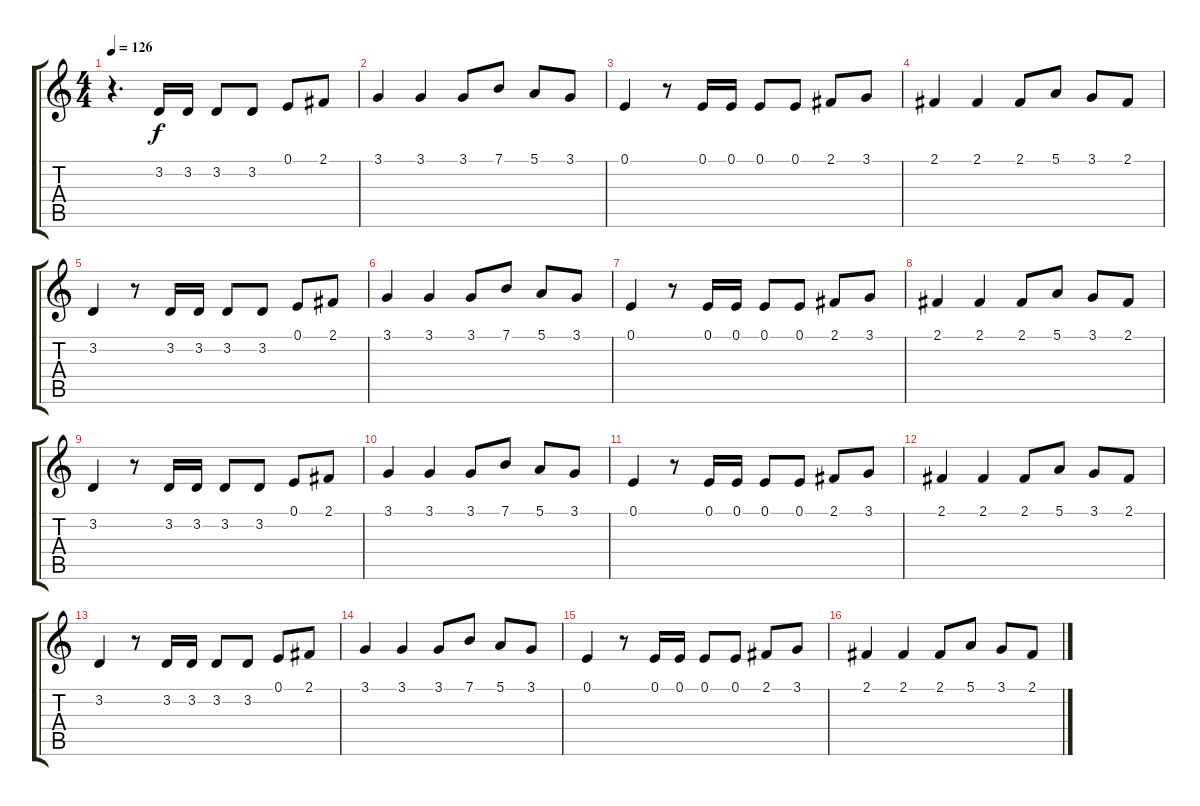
\track "" {instrument lead2sawtooth}
\staff {score tabs}
\tuning (E4 B3 G3 D3 A2 E2) {hide}
\ts (4 4)
\tempo 126
\clef g2
\ks c
r.4{d dy f instrument lead2sawtooth} 3.2.16 3.2.16 3.2.8 3.2.8 0.1.8 2.1.8 |
3.1.4 3.1.4 3.1.8 7.1.8 5.1.8 3.1.8 |
0.1.4 r.8 0.1.16 0.1.16 0.1.8 0.1.8 2.1.8 3.1.8 |
2.1.4 2.1.4 2.1.8 5.1.8 3.1.8 2.1.8 |
3.2.4 r.8 3.2.16 3.2.16 3.2.8 3.2.8 0.1.8 2.1.8 |
3.1.4 3.1.4 3.1.8 7.1.8 5.1.8 3.1.8 |
0.1.4 r.8 0.1.16 0.1.16 0.1.8 0.1.8 2.1.8 3.1.8 |
2.1.4 2.1.4 2.1.8 5.1.8 3.1.8 2.1.8 |
3.2.4 r.8 3.2.16 3.2.16 3.2.8 3.2.8 0.1.8 2.1.8 |
3.1.4 3.1.4 3.1.8 7.1.8 5.1.8 3.1.8 |
0.1.4 r.8 0.1.16 0.1.16 0.1.8 0.1.8 2.1.8 3.1.8 |
2.1.4 2.1.4 2.1.8 5.1.8 3.1.8 2.1.8 |
3.2.4 r.8 3.2.16 3.2.16 3.2.8 3.2.8 0.1.8 2.1.8 |
3.1.4 3.1.4 3.1.8 7.1.8 5.1.8 3.1.8 |
0.1.4 r.8 0.1.16 0.1.16 0.1.8 0.1.8 2.1.8 3.1.8 |
2.1.4 2.1.4 2.1.8 5.1.8 3.1.8 2.1.8
